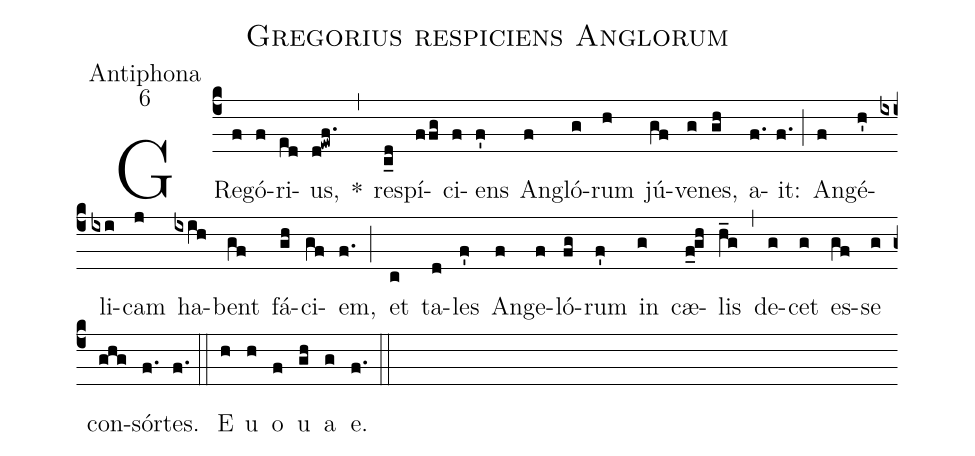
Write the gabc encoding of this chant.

name:Gregorius respiciens Anglorum;
office-part:Antiphona;
mode:6;
%%
(c4)GRe(f)gó(f)ri(ed)us,(d!ewf.) *(,) re(c_d)spí(ffg)ci(f)ens(f') An(f)gló(g)rum(h) jú(gf)ve(g)nes,(gh) a(f.)it:(f.) (;) An(f)gé(h')li(ixi)cam(j) ha(ixih)bent(gf) fá(gh)ci(gf)em,(f.) (;) et(c) ta(d)les(f') An(f)ge(f)ló(fg)rum(f') in(g) cæ(f_0!gh)lis(h_g) (,) de(g)cet(g) es(gf)se(g) con(ghg)sór(f.)tes.(f.) (::) E(h) u(h) o(f) u(gh) a(g) e.(f.) (::)
